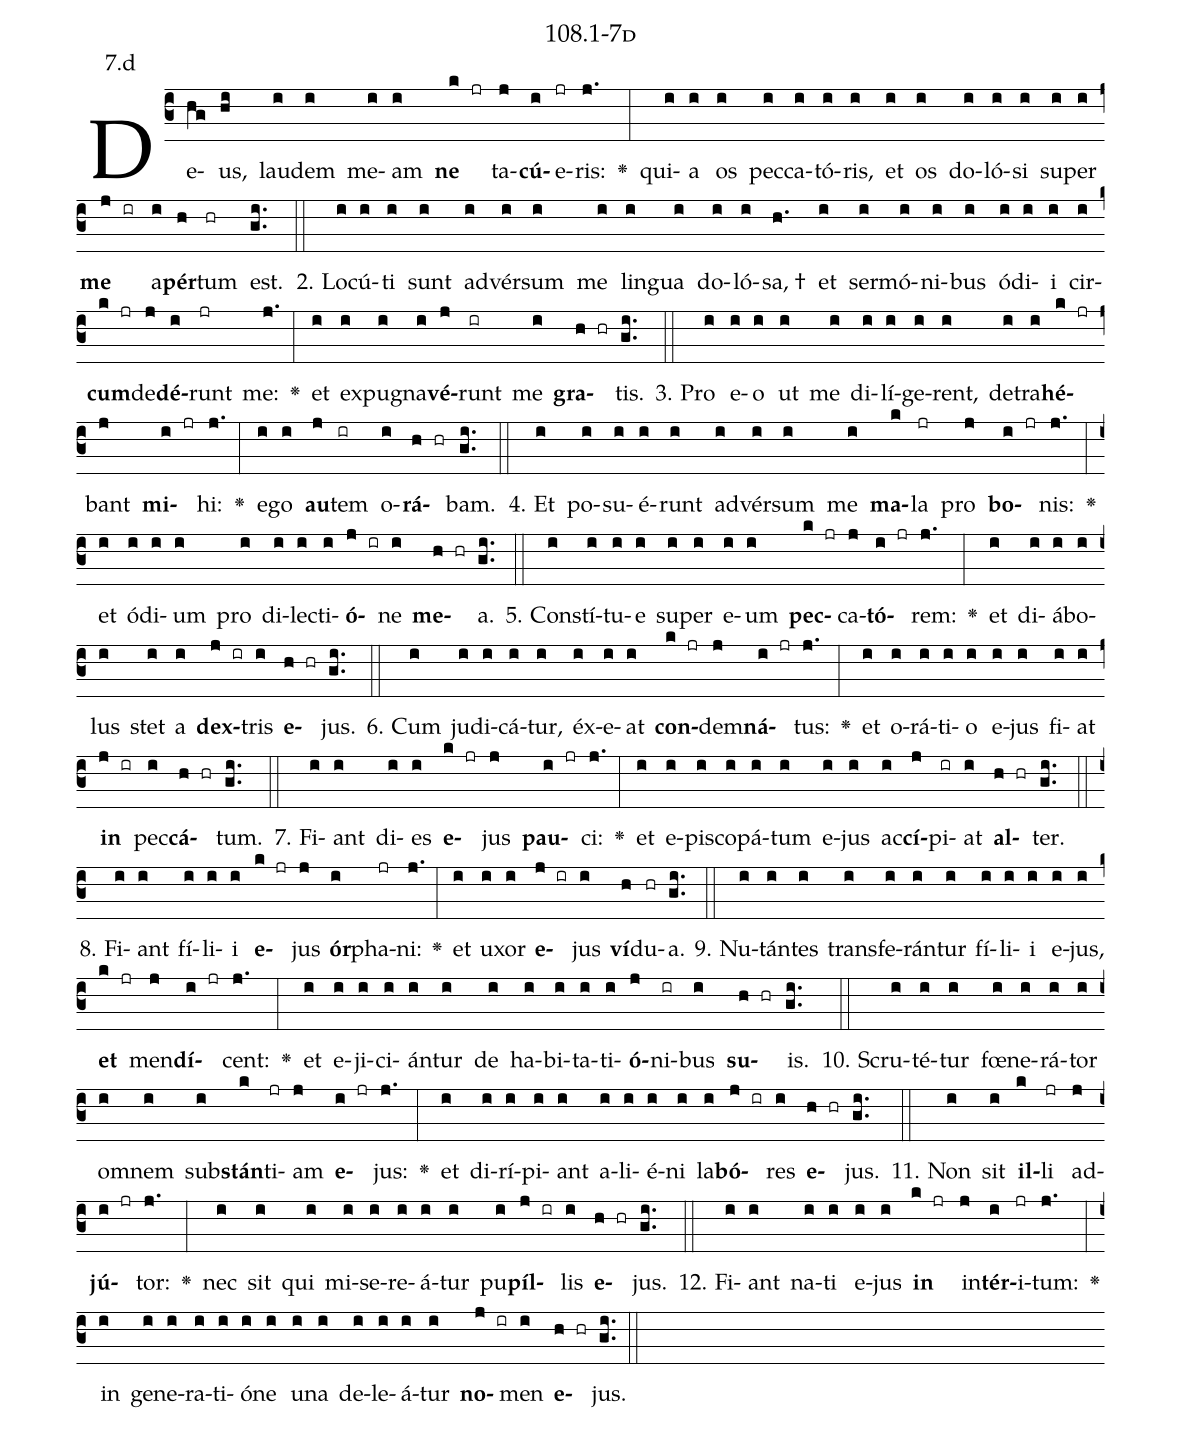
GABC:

name: 108.1-7d;
annotation: 7.d;
%%
(c3)De(hg)us,(hi) lau(i)dem(i) me(i)am(i) <b>ne</b>(k jr) ta(j)<b>cú</b>(i)e(jr)ris:(j.) <v>\greheightstar</v>(:) qui(i)a(i) os(i) pec(i)ca(i)tó(i)ris,(i) et(i) os(i) do(i)ló(i)si(i) su(i)per(i) <b>me</b>(j ir) a(i)<b>pér</b>(h)tum(hr) est.(gi..) (::)
2. Lo(i)cú(i)ti(i) sunt(i) ad(i)vér(i)sum(i) me(i) lin(i)gua(i) do(i)ló(i)sa, †(h.) et(i) ser(i)mó(i)ni(i)bus(i) ó(i)di(i)i(i) cir(i)<b>cum</b>(k jr)de(j)<b>dé</b>(i)runt(jr) me:(j.) <v>\greheightstar</v>(:) et(i) ex(i)pu(i)gna(i)<b>vé</b>(j)runt(ir) me(i) <b>gra</b>(h hr)tis.(gi..) (::)
3. Pro(i) e(i)o(i) ut(i) me(i) di(i)lí(i)ge(i)rent,(i) de(i)tra(i)<b>hé</b>(k jr)bant(j) <b>mi</b>(i jr)hi:(j.) <v>\greheightstar</v>(:) e(i)go(i) <b>au</b>(j)tem(ir) o(i)<b>rá</b>(h hr)bam.(gi..) (::)
4. Et(i) po(i)su(i)é(i)runt(i) ad(i)vér(i)sum(i) me(i) <b>ma</b>(k)la(jr) pro(j) <b>bo</b>(i jr)nis:(j.) <v>\greheightstar</v>(:) et(i) ó(i)di(i)um(i) pro(i) di(i)lec(i)ti(i)<b>ó</b>(j ir)ne(i) <b>me</b>(h hr)a.(gi..) (::)
5. Con(i)stí(i)tu(i)e(i) su(i)per(i) e(i)um(i) <b>pec</b>(k jr)ca(j)<b>tó</b>(i jr)rem:(j.) <v>\greheightstar</v>(:) et(i) di(i)á(i)bo(i)lus(i) stet(i) a(i) <b>dex</b>(j ir)tris(i) <b>e</b>(h hr)jus.(gi..) (::)
6. Cum(i) ju(i)di(i)cá(i)tur,(i) éx(i)e(i)at(i) <b>con</b>(k jr)dem(j)<b>ná</b>(i jr)tus:(j.) <v>\greheightstar</v>(:) et(i) o(i)rá(i)ti(i)o(i) e(i)jus(i) fi(i)at(i) <b>in</b>(j ir) pec(i)<b>cá</b>(h hr)tum.(gi..) (::)
7. Fi(i)ant(i) di(i)es(i) <b>e</b>(k jr)jus(j) <b>pau</b>(i jr)ci:(j.) <v>\greheightstar</v>(:) et(i) e(i)pis(i)co(i)pá(i)tum(i) e(i)jus(i) ac(i)<b>cí</b>(j)pi(ir)at(i) <b>al</b>(h hr)ter.(gi..) (::)
8. Fi(i)ant(i) fí(i)li(i)i(i) <b>e</b>(k jr)jus(j) <b>ór</b>(i)pha(jr)ni:(j.) <v>\greheightstar</v>(:) et(i) u(i)xor(i) <b>e</b>(j ir)jus(i) <b>ví</b>(h)du(hr)a.(gi..) (::)
9. Nu(i)tán(i)tes(i) trans(i)fe(i)rán(i)tur(i) fí(i)li(i)i(i) e(i)jus,(i) <b>et</b>(k jr) men(j)<b>dí</b>(i jr)cent:(j.) <v>\greheightstar</v>(:) et(i) e(i)ji(i)ci(i)án(i)tur(i) de(i) ha(i)bi(i)ta(i)ti(i)<b>ó</b>(j)ni(ir)bus(i) <b>su</b>(h hr)is.(gi..) (::)
10. Scru(i)té(i)tur(i) fœ(i)ne(i)rá(i)tor(i) om(i)nem(i) sub(i)<b>stán</b>(k)ti(jr)am(j) <b>e</b>(i jr)jus:(j.) <v>\greheightstar</v>(:) et(i) di(i)rí(i)pi(i)ant(i) a(i)li(i)é(i)ni(i) la(i)<b>bó</b>(j ir)res(i) <b>e</b>(h hr)jus.(gi..) (::)
11. Non(i) sit(i) <b>il</b>(k)li(jr) ad(j)<b>jú</b>(i jr)tor:(j.) <v>\greheightstar</v>(:) nec(i) sit(i) qui(i) mi(i)se(i)re(i)á(i)tur(i) pu(i)<b>píl</b>(j ir)lis(i) <b>e</b>(h hr)jus.(gi..) (::)
12. Fi(i)ant(i) na(i)ti(i) e(i)jus(i) <b>in</b>(k jr) in(j)<b>tér</b>(i)i(jr)tum:(j.) <v>\greheightstar</v>(:) in(i) ge(i)ne(i)ra(i)ti(i)ó(i)ne(i) u(i)na(i) de(i)le(i)á(i)tur(i) <b>no</b>(j ir)men(i) <b>e</b>(h hr)jus.(gi..) (::)
